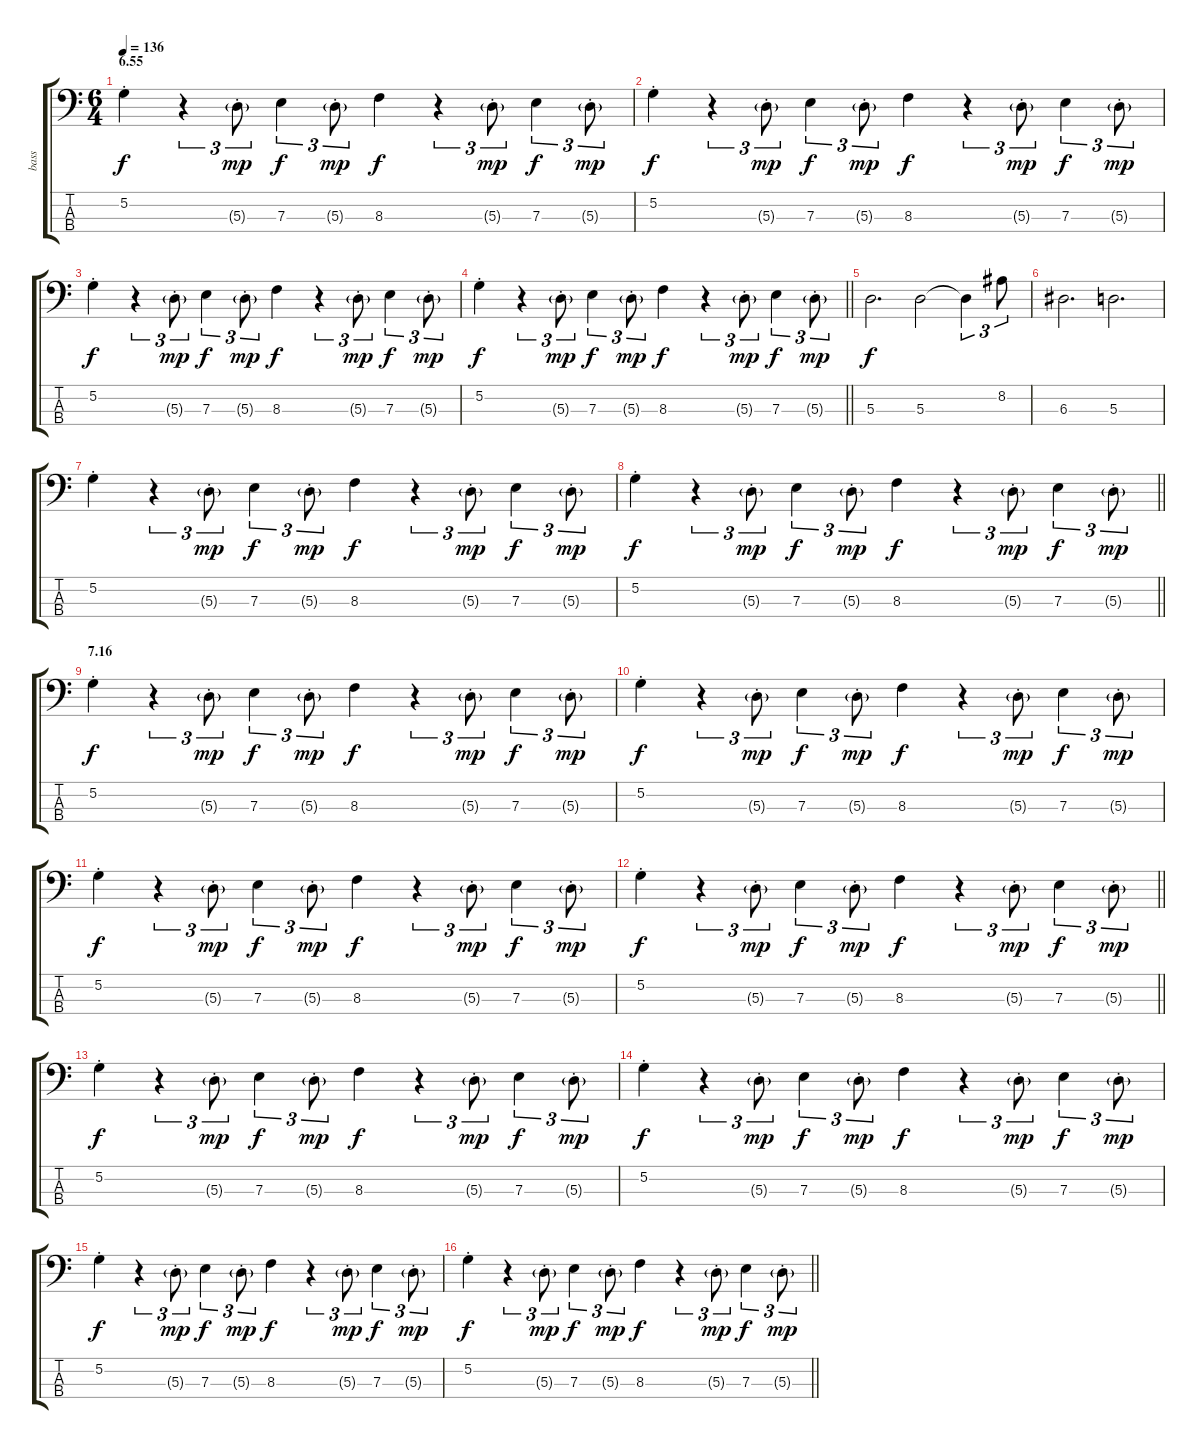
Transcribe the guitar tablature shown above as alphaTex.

\track ("bass" "bass") {instrument acousticbass}
\staff {score tabs}
\tuning (G2 D2 A1 E1) {hide}
\ts (6 4)
\section ("" "6.55")
\tempo 136
\clef f4
\ks c
5.2{st}.4{dy f} r.4{tu (3 2)} 5.3{g st}.8{tu (3 2) dy mp} 7.3.4{tu (3 2) dy f} 5.3{g st}.8{tu (3 2) dy mp} 8.3.4{dy f} r.4{tu (3 2)} 5.3{g st}.8{tu (3 2) dy mp} 7.3.4{tu (3 2) dy f} 5.3{g st}.8{tu (3 2) dy mp} |
5.2{st}.4{dy f} r.4{tu (3 2)} 5.3{g st}.8{tu (3 2) dy mp} 7.3.4{tu (3 2) dy f} 5.3{g st}.8{tu (3 2) dy mp} 8.3.4{dy f} r.4{tu (3 2)} 5.3{g st}.8{tu (3 2) dy mp} 7.3.4{tu (3 2) dy f} 5.3{g st}.8{tu (3 2) dy mp} |
5.2{st}.4{dy f} r.4{tu (3 2)} 5.3{g st}.8{tu (3 2) dy mp} 7.3.4{tu (3 2) dy f} 5.3{g st}.8{tu (3 2) dy mp} 8.3.4{dy f} r.4{tu (3 2)} 5.3{g st}.8{tu (3 2) dy mp} 7.3.4{tu (3 2) dy f} 5.3{g st}.8{tu (3 2) dy mp} |
\barLineRight lightlight
5.2{st}.4{dy f} r.4{tu (3 2)} 5.3{g st}.8{tu (3 2) dy mp} 7.3.4{tu (3 2) dy f} 5.3{g st}.8{tu (3 2) dy mp} 8.3.4{dy f} r.4{tu (3 2)} 5.3{g st}.8{tu (3 2) dy mp} 7.3.4{tu (3 2) dy f} 5.3{g st}.8{tu (3 2) dy mp} |
5.3.2{d dy f} 5.3.2 5.3{t}.4{tu (3 2)} 8.2.8{tu (3 2)} |
6.3.2{d} 5.3.2{d} |
5.2{st}.4 r.4{tu (3 2)} 5.3{g st}.8{tu (3 2) dy mp} 7.3.4{tu (3 2) dy f} 5.3{g st}.8{tu (3 2) dy mp} 8.3.4{dy f} r.4{tu (3 2)} 5.3{g st}.8{tu (3 2) dy mp} 7.3.4{tu (3 2) dy f} 5.3{g st}.8{tu (3 2) dy mp} |
\barLineRight lightlight
5.2{st}.4{dy f} r.4{tu (3 2)} 5.3{g st}.8{tu (3 2) dy mp} 7.3.4{tu (3 2) dy f} 5.3{g st}.8{tu (3 2) dy mp} 8.3.4{dy f} r.4{tu (3 2)} 5.3{g st}.8{tu (3 2) dy mp} 7.3.4{tu (3 2) dy f} 5.3{g st}.8{tu (3 2) dy mp} |
\section ("" "7.16")
5.2{st}.4{dy f} r.4{tu (3 2)} 5.3{g st}.8{tu (3 2) dy mp} 7.3.4{tu (3 2) dy f} 5.3{g st}.8{tu (3 2) dy mp} 8.3.4{dy f} r.4{tu (3 2)} 5.3{g st}.8{tu (3 2) dy mp} 7.3.4{tu (3 2) dy f} 5.3{g st}.8{tu (3 2) dy mp} |
5.2{st}.4{dy f} r.4{tu (3 2)} 5.3{g st}.8{tu (3 2) dy mp} 7.3.4{tu (3 2) dy f} 5.3{g st}.8{tu (3 2) dy mp} 8.3.4{dy f} r.4{tu (3 2)} 5.3{g st}.8{tu (3 2) dy mp} 7.3.4{tu (3 2) dy f} 5.3{g st}.8{tu (3 2) dy mp} |
5.2{st}.4{dy f} r.4{tu (3 2)} 5.3{g st}.8{tu (3 2) dy mp} 7.3.4{tu (3 2) dy f} 5.3{g st}.8{tu (3 2) dy mp} 8.3.4{dy f} r.4{tu (3 2)} 5.3{g st}.8{tu (3 2) dy mp} 7.3.4{tu (3 2) dy f} 5.3{g st}.8{tu (3 2) dy mp} |
\barLineRight lightlight
5.2{st}.4{dy f} r.4{tu (3 2)} 5.3{g st}.8{tu (3 2) dy mp} 7.3.4{tu (3 2) dy f} 5.3{g st}.8{tu (3 2) dy mp} 8.3.4{dy f} r.4{tu (3 2)} 5.3{g st}.8{tu (3 2) dy mp} 7.3.4{tu (3 2) dy f} 5.3{g st}.8{tu (3 2) dy mp} |
5.2{st}.4{dy f} r.4{tu (3 2)} 5.3{g st}.8{tu (3 2) dy mp} 7.3.4{tu (3 2) dy f} 5.3{g st}.8{tu (3 2) dy mp} 8.3.4{dy f} r.4{tu (3 2)} 5.3{g st}.8{tu (3 2) dy mp} 7.3.4{tu (3 2) dy f} 5.3{g st}.8{tu (3 2) dy mp} |
5.2{st}.4{dy f} r.4{tu (3 2)} 5.3{g st}.8{tu (3 2) dy mp} 7.3.4{tu (3 2) dy f} 5.3{g st}.8{tu (3 2) dy mp} 8.3.4{dy f} r.4{tu (3 2)} 5.3{g st}.8{tu (3 2) dy mp} 7.3.4{tu (3 2) dy f} 5.3{g st}.8{tu (3 2) dy mp} |
5.2{st}.4{dy f} r.4{tu (3 2)} 5.3{g st}.8{tu (3 2) dy mp} 7.3.4{tu (3 2) dy f} 5.3{g st}.8{tu (3 2) dy mp} 8.3.4{dy f} r.4{tu (3 2)} 5.3{g st}.8{tu (3 2) dy mp} 7.3.4{tu (3 2) dy f} 5.3{g st}.8{tu (3 2) dy mp} |
\barLineRight lightlight
5.2{st}.4{dy f} r.4{tu (3 2)} 5.3{g st}.8{tu (3 2) dy mp} 7.3.4{tu (3 2) dy f} 5.3{g st}.8{tu (3 2) dy mp} 8.3.4{dy f} r.4{tu (3 2)} 5.3{g st}.8{tu (3 2) dy mp} 7.3.4{tu (3 2) dy f} 5.3{g st}.8{tu (3 2) dy mp}
